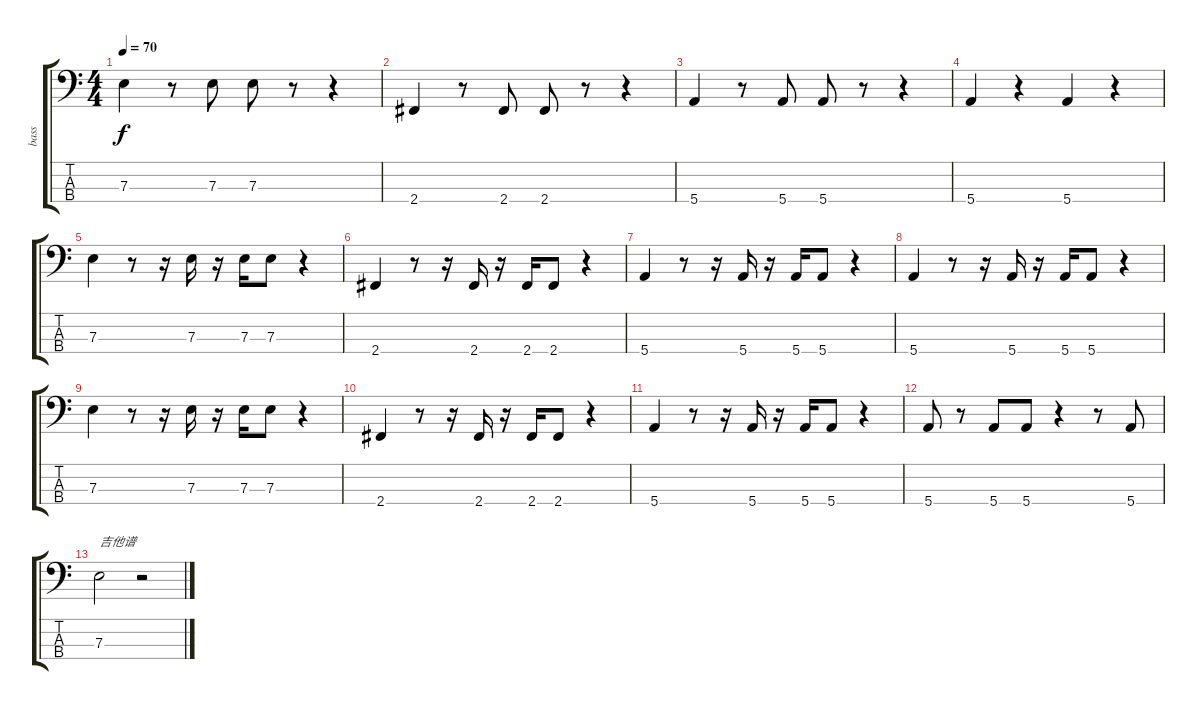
\track ("bass" "bass") {instrument acousticguitarnylon}
\staff {score tabs}
\tuning (G2 D2 A1 E1) {hide}
\ts (4 4)
\tempo 70
\clef f4
\ks c
7.3.4{dy f} r.8 7.3.8 7.3.8 r.8 r.4 |
2.4.4 r.8 2.4.8 2.4.8 r.8 r.4 |
5.4.4 r.8 5.4.8 5.4.8 r.8 r.4 |
5.4.4 r.4 5.4.4 r.4 |
7.3.4 r.8 r.16 7.3.16 r.16 7.3.16 7.3.8 r.4 |
2.4.4 r.8 r.16 2.4.16 r.16 2.4.16 2.4.8 r.4 |
5.4.4 r.8 r.16 5.4.16 r.16 5.4.16 5.4.8 r.4 |
5.4.4 r.8 r.16 5.4.16 r.16 5.4.16 5.4.8 r.4 |
7.3.4 r.8 r.16 7.3.16 r.16 7.3.16 7.3.8 r.4 |
2.4.4 r.8 r.16 2.4.16 r.16 2.4.16 2.4.8 r.4 |
5.4.4 r.8 r.16 5.4.16 r.16 5.4.16 5.4.8 r.4 |
5.4.8 r.8 5.4.8 5.4.8 r.4 r.8 5.4.8 |
7.3.2{txt "吉他谱"} r.2
